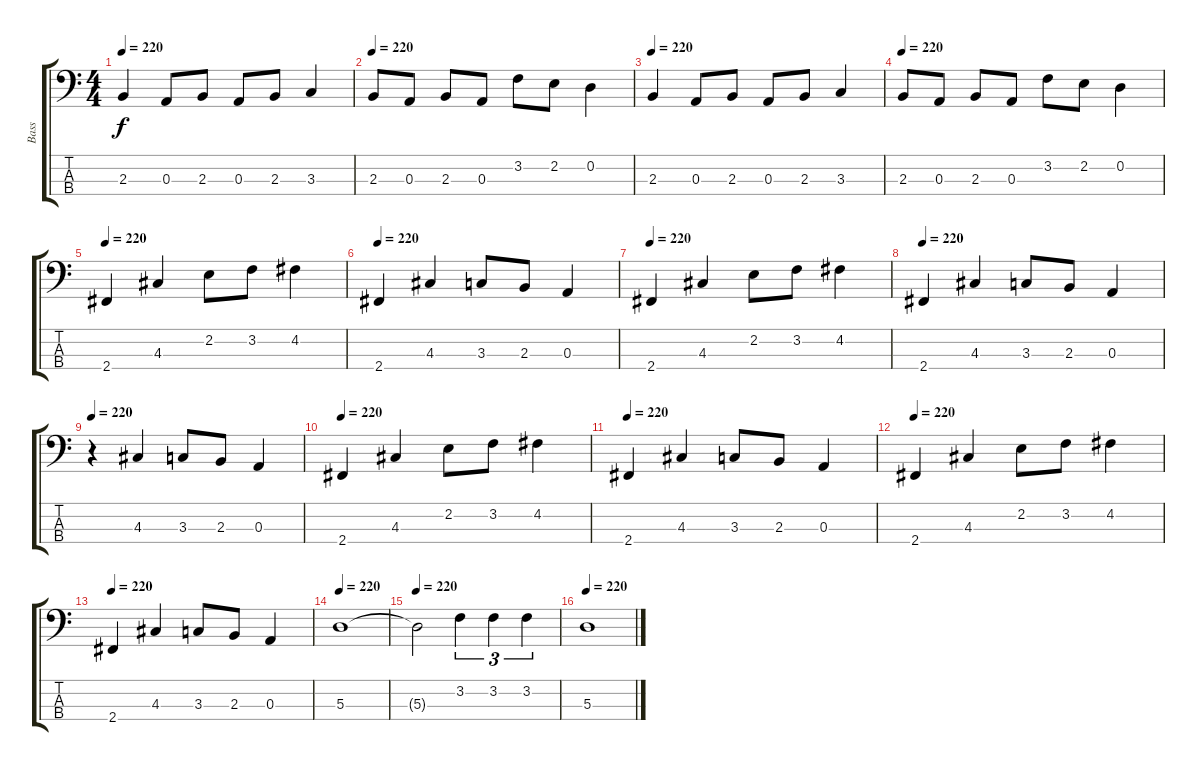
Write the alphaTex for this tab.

\track ("Bass" "Bass") {instrument electricbasspick}
\staff {score tabs}
\tuning (G2 D2 A1 E1) {hide}
\ts (4 4)
\tempo 220
\clef f4
\ks c
2.3.4{dy f} 0.3.8 2.3.8 0.3.8 2.3.8 3.3.4 |
\tempo 220
2.3.8 0.3.8 2.3.8 0.3.8 3.2.8 2.2.8 0.2.4 |
\tempo 220
2.3.4 0.3.8 2.3.8 0.3.8 2.3.8 3.3.4 |
\tempo 220
2.3.8 0.3.8 2.3.8 0.3.8 3.2.8 2.2.8 0.2.4 |
\tempo 220
2.4.4 4.3.4 2.2.8 3.2.8 4.2.4 |
\tempo 220
2.4.4 4.3.4 3.3.8 2.3.8 0.3.4 |
\tempo 220
2.4.4 4.3.4 2.2.8 3.2.8 4.2.4 |
\tempo 220
2.4.4 4.3.4 3.3.8 2.3.8 0.3.4 |
\tempo 220
r.4 4.3.4 3.3.8 2.3.8 0.3.4 |
\tempo 220
2.4.4 4.3.4 2.2.8 3.2.8 4.2.4 |
\tempo 220
2.4.4 4.3.4 3.3.8 2.3.8 0.3.4 |
\tempo 220
2.4.4 4.3.4 2.2.8 3.2.8 4.2.4 |
\tempo 220
2.4.4 4.3.4 3.3.8 2.3.8 0.3.4 |
\tempo 220
5.3.1 |
\tempo 220
5.3{t}.2 3.2.4{tu (3 2)} 3.2.4{tu (3 2)} 3.2.4{tu (3 2)} |
\tempo 220
5.3.1
